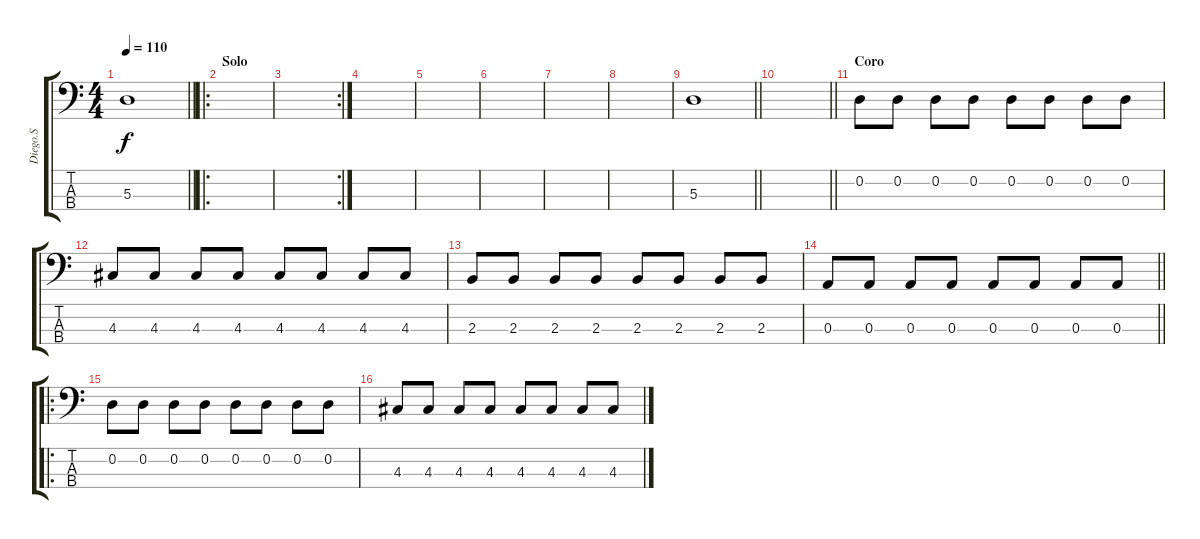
\track ("Diego.S" "Diego.S") {instrument electricbassfinger}
\staff {score tabs}
\tuning (G2 D2 A1 E1) {hide}
\ts (4 4)
\tempo 110
\clef f4
\barLineRight lightlight
\ks c
5.3.1{dy f} |
\ro
\section ("" "Solo")
|
\rc 2
|
|
|
|
|
|
\barLineRight lightlight
5.3.1 |
\barLineRight lightlight
|
\section ("" "Coro")
0.2.8 0.2.8 0.2.8 0.2.8 0.2.8 0.2.8 0.2.8 0.2.8 |
4.3.8 4.3.8 4.3.8 4.3.8 4.3.8 4.3.8 4.3.8 4.3.8 |
2.3.8 2.3.8 2.3.8 2.3.8 2.3.8 2.3.8 2.3.8 2.3.8 |
\barLineRight lightlight
0.3.8 0.3.8 0.3.8 0.3.8 0.3.8 0.3.8 0.3.8 0.3.8 |
\ro
0.2.8 0.2.8 0.2.8 0.2.8 0.2.8 0.2.8 0.2.8 0.2.8 |
4.3.8 4.3.8 4.3.8 4.3.8 4.3.8 4.3.8 4.3.8 4.3.8
